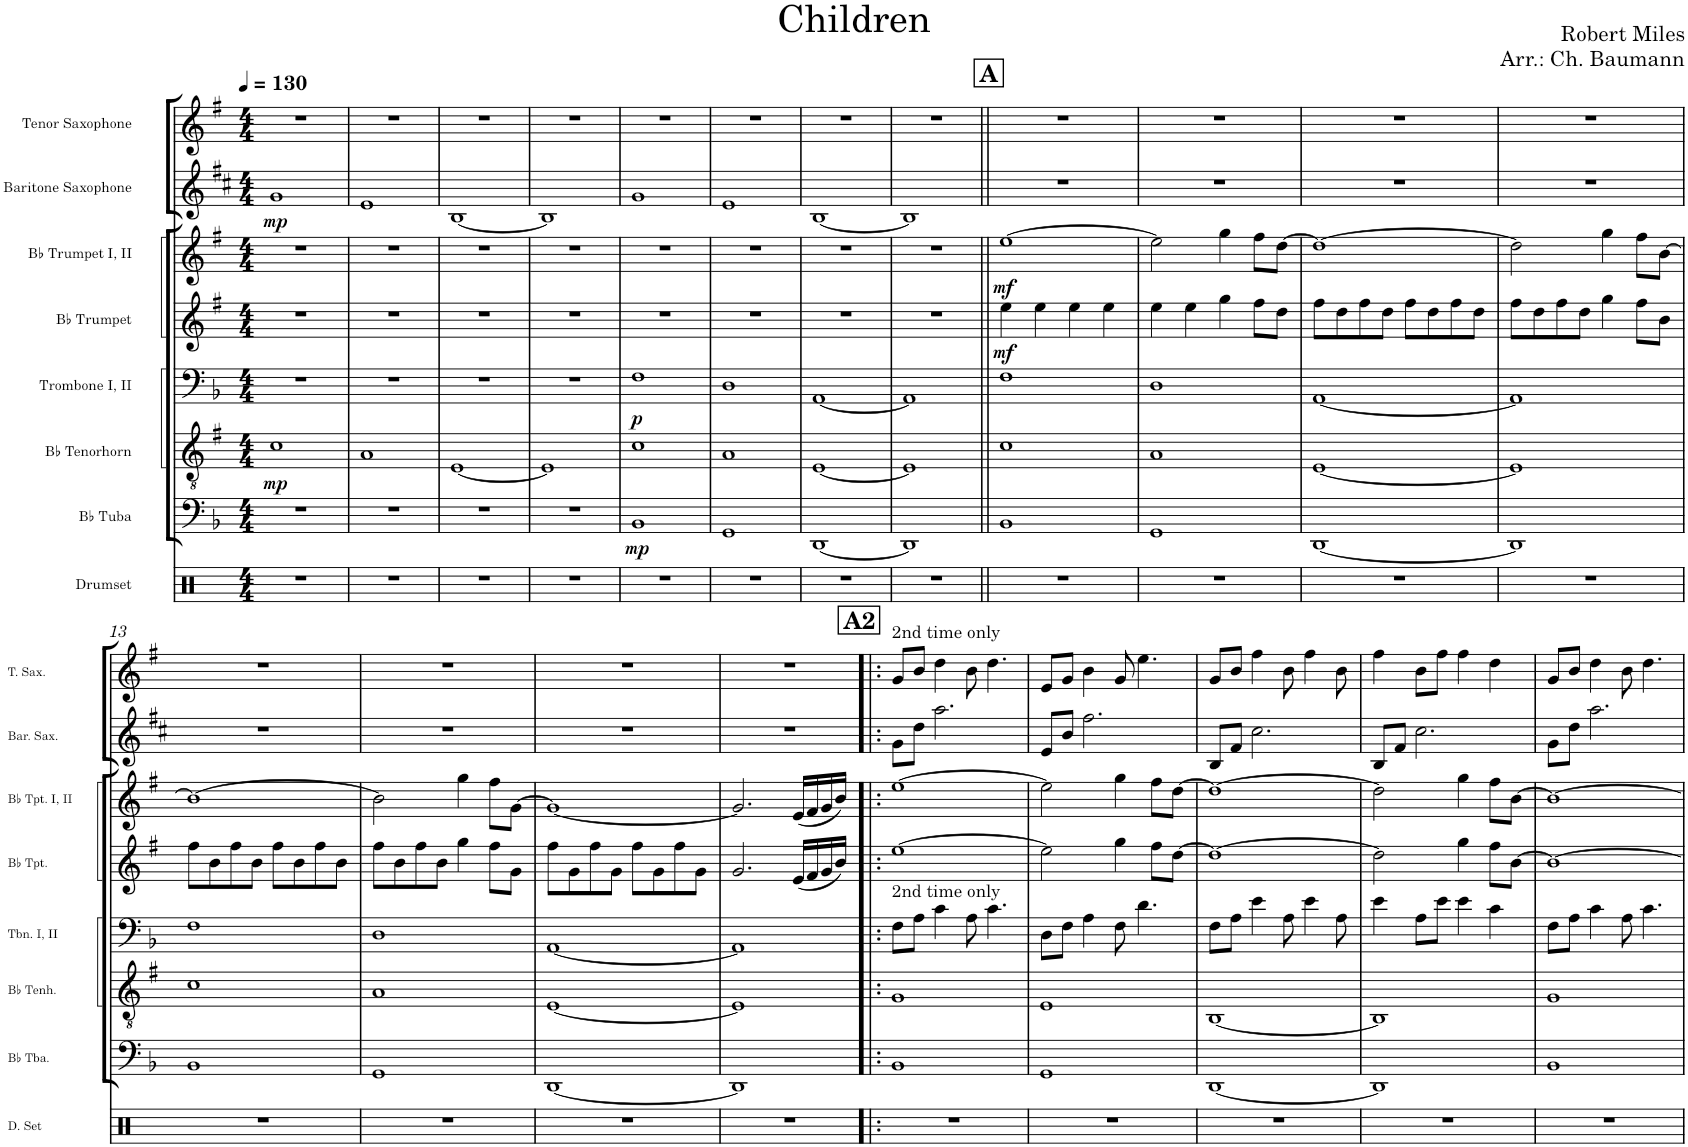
**kern	**kern	**dynam	**kern	**dynam	**kern	**dynam	**kern	**dynam	**kern	**dynam	**kern	**dynam	**kern
*part8	*part7	*part7	*part6	*part6	*part5	*part5	*part4	*part4	*part3	*part3	*part2	*part2	*part1
*staff8	*staff7	*staff7	*staff6	*staff6	*staff5	*staff5	*staff4	*staff4	*staff3	*staff3	*staff2	*staff2	*staff1
*I"Drumset	*I"Bb Tuba	*	*I"Bb Tenorhorn	*	*I"Trombone I, II	*	*I"Bb Trumpet	*	*I"Bb Trumpet I, II	*	*I"Baritone Saxophone	*	*I"Tenor Saxophone
*I'D. Set	*I'Bb Tba.	*	*I'Bb Tenh.	*	*I'Tbn. I, II	*	*I'Bb Tpt.	*	*I'Bb Tpt. I, II	*	*I'Bar. Sax.	*	*I'T. Sax.
*clefX	*clefF4	*	*clefGv2	*	*clefF4	*	*clefG2	*	*clefG2	*	*clefG2	*	*clefG2
*	*	*	*Trd1c2	*	*	*	*Trd1c2	*	*Trd1c2	*	*Trd12c21	*	*Trd8c14
*k[]	*k[b-]	*	*k[f#]	*	*k[b-]	*	*k[f#]	*	*k[f#]	*	*k[f#c#]	*	*k[f#]
*M4/4	*M4/4	*	*M4/4	*	*M4/4	*	*M4/4	*	*M4/4	*	*M4/4	*	*M4/4
*MM130	*MM130	*	*MM130	*	*MM130	*	*MM130	*	*MM130	*	*MM130	*	*MM130
=1	=1	=1	=1	=1	=1	=1	=1	=1	=1	=1	=1	=1	=1
!	!	!	!	!LO:DY:b	!	!	!	!	!	!	!	!LO:DY:b	!
1r	1r	.	1c	mp	1r	.	1r	.	1r	.	1g	mp	1r
=2	=2	=2	=2	=2	=2	=2	=2	=2	=2	=2	=2	=2	=2
1r	1r	.	1A	.	1r	.	1r	.	1r	.	1e	.	1r
=3	=3	=3	=3	=3	=3	=3	=3	=3	=3	=3	=3	=3	=3
1r	1r	.	[1E	.	1r	.	1r	.	1r	.	[1B	.	1r
=4	=4	=4	=4	=4	=4	=4	=4	=4	=4	=4	=4	=4	=4
1r	1r	.	1E]	.	1r	.	1r	.	1r	.	1B]	.	1r
=5	=5	=5	=5	=5	=5	=5	=5	=5	=5	=5	=5	=5	=5
!	!	!LO:DY:b	!	!	!	!LO:DY:b	!	!	!	!	!	!	!
1r	1BB-	mp	1c	.	1F	p	1r	.	1r	.	1g	.	1r
=6	=6	=6	=6	=6	=6	=6	=6	=6	=6	=6	=6	=6	=6
1r	1GG	.	1A	.	1D	.	1r	.	1r	.	1e	.	1r
=7	=7	=7	=7	=7	=7	=7	=7	=7	=7	=7	=7	=7	=7
1r	[1DD	.	[1E	.	[1AA	.	1r	.	1r	.	[1B	.	1r
=8	=8	=8	=8	=8	=8	=8	=8	=8	=8	=8	=8	=8	=8
1r	1DD]	.	1E]	.	1AA]	.	1r	.	1r	.	1B]	.	1r
!!LO:REH:place=s1:a:B:cj:fs=14:t=A
=9||	=9||	=9||	=9||	=9||	=9||	=9||	=9||	=9||	=9||	=9||	=9||	=9||	=9||
!	!	!	!	!	!	!	!	!LO:DY:b	!	!LO:DY:b	!	!	!
1r	1BB-	.	1c	.	1F	.	4ee\	mf	[1ee	mf	1r	.	1r
.	.	.	.	.	.	.	4ee\	.	.	.	.	.	.
.	.	.	.	.	.	.	4ee\	.	.	.	.	.	.
.	.	.	.	.	.	.	4ee\	.	.	.	.	.	.
=10	=10	=10	=10	=10	=10	=10	=10	=10	=10	=10	=10	=10	=10
1r	1GG	.	1A	.	1D	.	4ee\	.	2ee\]	.	1r	.	1r
.	.	.	.	.	.	.	4ee\	.	.	.	.	.	.
.	.	.	.	.	.	.	4gg\	.	4gg\	.	.	.	.
.	.	.	.	.	.	.	8ff#\L	.	8ff#\L	.	.	.	.
.	.	.	.	.	.	.	8dd\J	.	[8dd\J	.	.	.	.
=11	=11	=11	=11	=11	=11	=11	=11	=11	=11	=11	=11	=11	=11
1r	[1DD	.	[1E	.	[1AA	.	8ff#\L	.	1dd_	.	1r	.	1r
.	.	.	.	.	.	.	8dd\	.	.	.	.	.	.
.	.	.	.	.	.	.	8ff#\	.	.	.	.	.	.
.	.	.	.	.	.	.	8dd\J	.	.	.	.	.	.
.	.	.	.	.	.	.	8ff#\L	.	.	.	.	.	.
.	.	.	.	.	.	.	8dd\	.	.	.	.	.	.
.	.	.	.	.	.	.	8ff#\	.	.	.	.	.	.
.	.	.	.	.	.	.	8dd\J	.	.	.	.	.	.
=12	=12	=12	=12	=12	=12	=12	=12	=12	=12	=12	=12	=12	=12
1r	1DD]	.	1E]	.	1AA]	.	8ff#\L	.	2dd\]	.	1r	.	1r
.	.	.	.	.	.	.	8dd\	.	.	.	.	.	.
.	.	.	.	.	.	.	8ff#\	.	.	.	.	.	.
.	.	.	.	.	.	.	8dd\J	.	.	.	.	.	.
.	.	.	.	.	.	.	4gg\	.	4gg\	.	.	.	.
.	.	.	.	.	.	.	8ff#\L	.	8ff#\L	.	.	.	.
.	.	.	.	.	.	.	8b\J	.	[8b\J	.	.	.	.
!!LO:LB:g=z
=13	=13	=13	=13	=13	=13	=13	=13	=13	=13	=13	=13	=13	=13
1r	1BB-	.	1c	.	1F	.	8ff#\L	.	1b_	.	1r	.	1r
.	.	.	.	.	.	.	8b\	.	.	.	.	.	.
.	.	.	.	.	.	.	8ff#\	.	.	.	.	.	.
.	.	.	.	.	.	.	8b\J	.	.	.	.	.	.
.	.	.	.	.	.	.	8ff#\L	.	.	.	.	.	.
.	.	.	.	.	.	.	8b\	.	.	.	.	.	.
.	.	.	.	.	.	.	8ff#\	.	.	.	.	.	.
.	.	.	.	.	.	.	8b\J	.	.	.	.	.	.
=14	=14	=14	=14	=14	=14	=14	=14	=14	=14	=14	=14	=14	=14
1r	1GG	.	1A	.	1D	.	8ff#\L	.	2b\]	.	1r	.	1r
.	.	.	.	.	.	.	8b\	.	.	.	.	.	.
.	.	.	.	.	.	.	8ff#\	.	.	.	.	.	.
.	.	.	.	.	.	.	8b\J	.	.	.	.	.	.
.	.	.	.	.	.	.	4gg\	.	4gg\	.	.	.	.
.	.	.	.	.	.	.	8ff#\L	.	8ff#\L	.	.	.	.
.	.	.	.	.	.	.	8g\J	.	[8g\J	.	.	.	.
=15	=15	=15	=15	=15	=15	=15	=15	=15	=15	=15	=15	=15	=15
1r	[1DD	.	[1E	.	[1AA	.	8ff#\L	.	1g_	.	1r	.	1r
.	.	.	.	.	.	.	8g\	.	.	.	.	.	.
.	.	.	.	.	.	.	8ff#\	.	.	.	.	.	.
.	.	.	.	.	.	.	8g\J	.	.	.	.	.	.
.	.	.	.	.	.	.	8ff#\L	.	.	.	.	.	.
.	.	.	.	.	.	.	8g\	.	.	.	.	.	.
.	.	.	.	.	.	.	8ff#\	.	.	.	.	.	.
.	.	.	.	.	.	.	8g\J	.	.	.	.	.	.
=16	=16	=16	=16	=16	=16	=16	=16	=16	=16	=16	=16	=16	=16
1r	1DD]	.	1E]	.	1AA]	.	2.g/	.	2.g/]	.	1r	.	1r
.	.	.	.	.	.	.	(16e/LL	.	(16e/LL	.	.	.	.
.	.	.	.	.	.	.	16f#/	.	16f#/	.	.	.	.
.	.	.	.	.	.	.	16g/	.	16g/	.	.	.	.
.	.	.	.	.	.	.	16b/JJ)	.	16b/JJ)	.	.	.	.
!!LO:REH:place=s1:a:B:cj:fs=14:t=A2
=17!|:	=17!|:	=17!|:	=17!|:	=17!|:	=17!|:	=17!|:	=17!|:	=17!|:	=17!|:	=17!|:	=17!|:	=17!|:	=17!|:
!	!	!	!	!	!	!	!	!	!	!	!	!	!LO:TX:a:t=2nd time only
!	!	!	!	!	!LO:TX:a:t=2nd time only	!	!	!	!	!	!	!	!
1r	1BB-	.	1G	.	8F\L	.	[1ee	.	[1ee	.	8g\L	.	8g/L
.	.	.	.	.	8A\J	.	.	.	.	.	8dd\J	.	8b/J
.	.	.	.	.	4c\	.	.	.	.	.	2.aa\	.	4dd\
.	.	.	.	.	8A\	.	.	.	.	.	.	.	8b\
.	.	.	.	.	4.c\	.	.	.	.	.	.	.	4.dd\
=18	=18	=18	=18	=18	=18	=18	=18	=18	=18	=18	=18	=18	=18
1r	1GG	.	1E	.	8D\L	.	2ee\]	.	2ee\]	.	8e/L	.	8e/L
.	.	.	.	.	8F\J	.	.	.	.	.	8b/J	.	8g/J
.	.	.	.	.	4A\	.	.	.	.	.	2.ff#\	.	4b\
.	.	.	.	.	8F\	.	4gg\	.	4gg\	.	.	.	8g/
.	.	.	.	.	4.d\	.	.	.	.	.	.	.	4.ee\
.	.	.	.	.	.	.	8ff#\L	.	8ff#\L	.	.	.	.
.	.	.	.	.	.	.	[8dd\J	.	[8dd\J	.	.	.	.
=19	=19	=19	=19	=19	=19	=19	=19	=19	=19	=19	=19	=19	=19
1r	[1DD	.	[1BB	.	8F\L	.	1dd_	.	1dd_	.	8B/L	.	8g/L
.	.	.	.	.	8A\J	.	.	.	.	.	8f#/J	.	8b/J
.	.	.	.	.	4e\	.	.	.	.	.	2.cc#\	.	4ff#\
.	.	.	.	.	8A\	.	.	.	.	.	.	.	8b\
.	.	.	.	.	4e\	.	.	.	.	.	.	.	4ff#\
.	.	.	.	.	8A\	.	.	.	.	.	.	.	8b\
=20	=20	=20	=20	=20	=20	=20	=20	=20	=20	=20	=20	=20	=20
1r	1DD]	.	1BB]	.	4e\	.	2dd\]	.	2dd\]	.	8B/L	.	4ff#\
.	.	.	.	.	.	.	.	.	.	.	8f#/J	.	.
.	.	.	.	.	8A\L	.	.	.	.	.	2.cc#\	.	8b\L
.	.	.	.	.	8e\J	.	.	.	.	.	.	.	8ff#\J
.	.	.	.	.	4e\	.	4gg\	.	4gg\	.	.	.	4ff#\
.	.	.	.	.	4c\	.	8ff#\L	.	8ff#\L	.	.	.	4dd\
.	.	.	.	.	.	.	[8b\J	.	[8b\J	.	.	.	.
=21	=21	=21	=21	=21	=21	=21	=21	=21	=21	=21	=21	=21	=21
1r	1BB-	.	1G	.	8F\L	.	1b_	.	1b_	.	8g\L	.	8g/L
.	.	.	.	.	8A\J	.	.	.	.	.	8dd\J	.	8b/J
.	.	.	.	.	4c\	.	.	.	.	.	2.aa\	.	4dd\
.	.	.	.	.	8A\	.	.	.	.	.	.	.	8b\
.	.	.	.	.	4.c\	.	.	.	.	.	.	.	4.dd\
=	=	=	=	=	=	=	=	=	=	=	=	=	=
*-	*-	*-	*-	*-	*-	*-	*-	*-	*-	*-	*-	*-	*-
